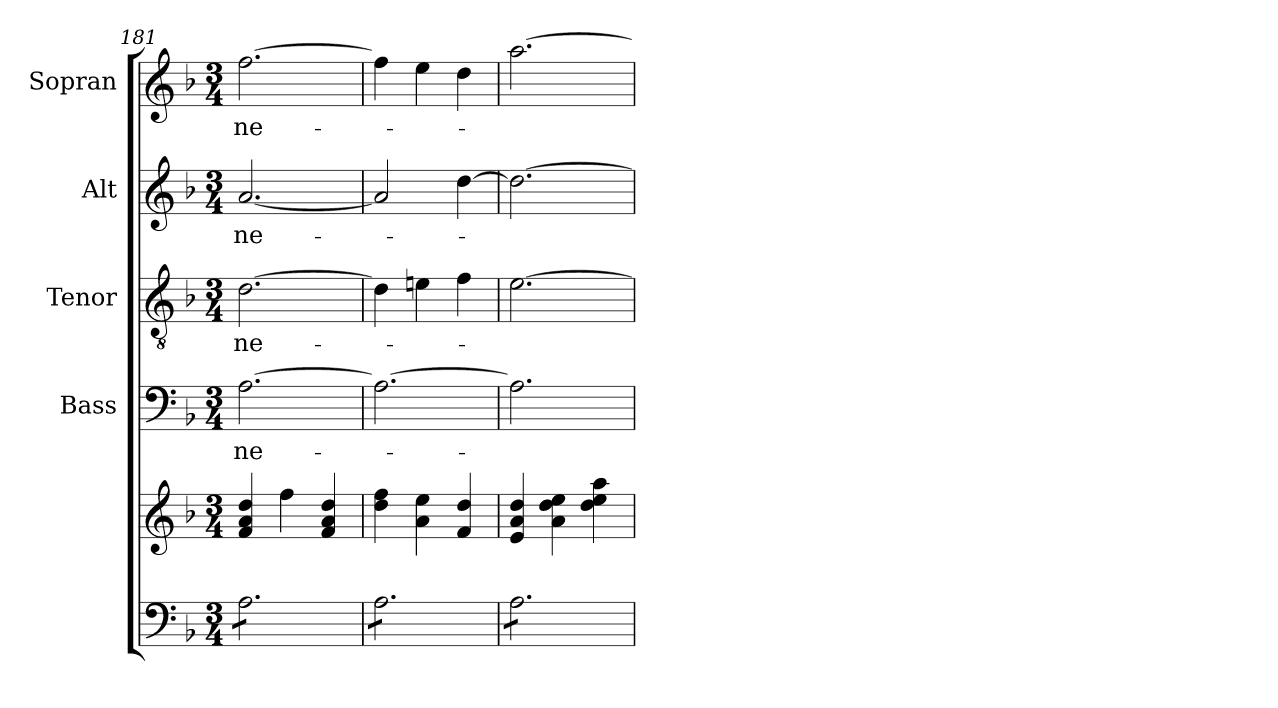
**kern	**kern	**kern	**text	**kern	**text	**kern	**text	**kern	**text
*part5	*part5	*part4	*part4	*part3	*part3	*part2	*part2	*part1	*part1
*staff6	*staff5	*staff4	*staff4	*staff3	*staff3	*staff2	*staff2	*staff1	*staff1
*	*	*I"Bass	*	*I"Tenor	*	*I"Alt	*	*I"Sopran	*
*	*	*I'B.	*	*I'T.	*	*I'A.	*	*I'S.	*
*clefF4	*clefG2	*clefF4	*	*clefGv2	*	*clefG2	*	*clefG2	*
*k[b-]	*k[b-]	*k[b-]	*	*k[b-]	*	*k[b-]	*	*k[b-]	*
*F:	*F:	*F:	*	*F:	*	*F:	*	*F:	*
*M3/4	*M3/4	*M3/4	*	*M3/4	*	*M3/4	*	*M3/4	*
=181	=181	=181	=181	=181	=181	=181	=181	=181	=181
!	!	!	!LO:LY:b	!	!LO:LY:b	!	!LO:LY:b	!	!LO:LY:b
*tremolo	*	*	*	*	*	*	*	*	*
8A\L	4f/ 4a/ 4dd/	[2.A\	-ne-	[2.d\	-ne-	[2.a/	-ne-	[2.ff\	-ne-
8A\	.	.	.	.	.	.	.	.	.
8A\	4ff\	.	.	.	.	.	.	.	.
8A\	.	.	.	.	.	.	.	.	.
8A\	4f/ 4a/ 4dd/	.	.	.	.	.	.	.	.
8A\J	.	.	.	.	.	.	.	.	.
=182	=182	=182	=182	=182	=182	=182	=182	=182	=182
8A\L	4dd\ 4ff\	2.A\_	.	4d\]	.	2a/]	.	4ff\]	.
8A\	.	.	.	.	.	.	.	.	.
8A\	4a\ 4ee\	.	.	4en\	.	.	.	4ee\	.
8A\	.	.	.	.	.	.	.	.	.
8A\	4f/ 4dd/	.	.	4f\	.	[4dd\	.	4dd\	.
8A\J	.	.	.	.	.	.	.	.	.
=183	=183	=183	=183	=183	=183	=183	=183	=183	=183
8A\L	4e/ 4a/ 4dd/	2.A\]	.	[2.e\	.	2.dd\_	.	[2.aa\	.
8A\	.	.	.	.	.	.	.	.	.
8A\	4a\ 4dd\ 4ee\	.	.	.	.	.	.	.	.
8A\	.	.	.	.	.	.	.	.	.
8A\	4dd\ 4ee\ 4aa\	.	.	.	.	.	.	.	.
8A\J	.	.	.	.	.	.	.	.	.
*Xtremolo	*	*	*	*	*	*	*	*	*
=	=	=	=	=	=	=	=	=	=
*-	*-	*-	*-	*-	*-	*-	*-	*-	*-
